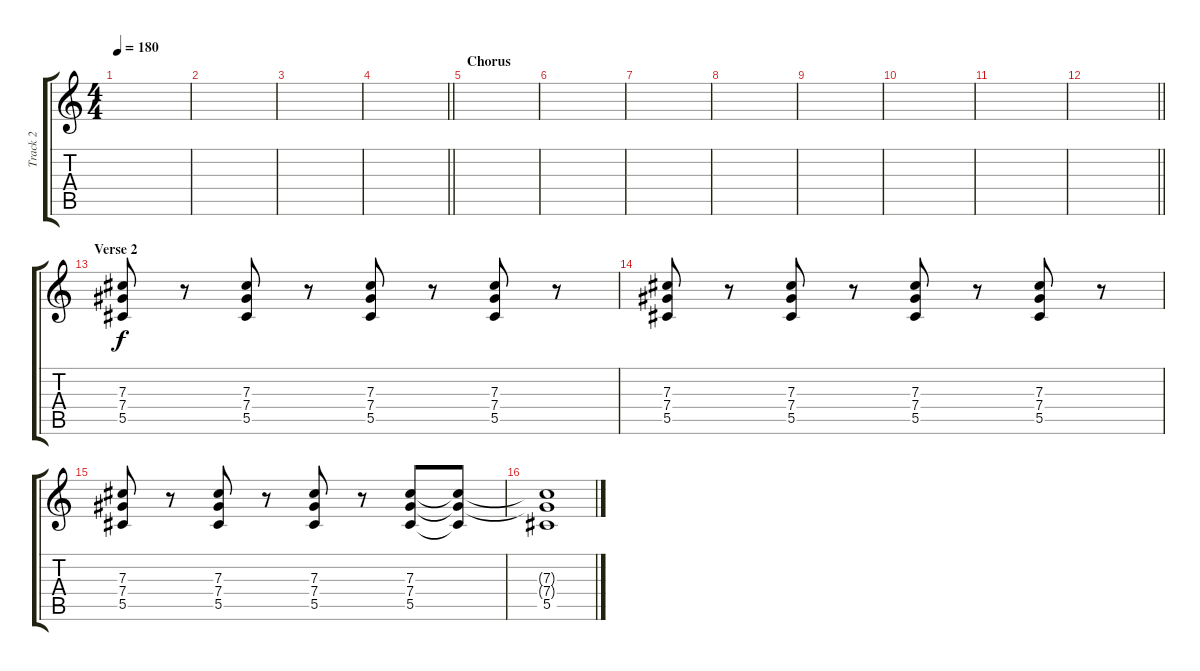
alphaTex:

\track ("Track 2" "Track 2") {instrument overdrivenguitar}
\staff {score tabs}
\tuning (Eb4 Bb3 Gb3 Db3 Ab2 Eb2) {hide}
\ts (4 4)
\tempo 180
\clef g2
\ks c
|
|
|
\barLineRight lightlight
|
\section ("" "Chorus")
|
|
|
|
|
|
|
\barLineRight lightlight
|
\section ("" "Verse 2")
(7.3 7.4 5.5).8 r.8 (7.3 7.4 5.5).8 r.8 (7.3 7.4 5.5).8 r.8 (7.3 7.4 5.5).8 r.8 |
(7.3 7.4 5.5).8 r.8 (7.3 7.4 5.5).8 r.8 (7.3 7.4 5.5).8 r.8 (7.3 7.4 5.5).8 r.8 |
(7.3 7.4 5.5).8 r.8 (7.3 7.4 5.5).8 r.8 (7.3 7.4 5.5).8 r.8 (7.3 7.4 5.5).8 (7.3{t} 7.4{t} 5.5{t}).8 |
(7.3{t} 7.4{t} 5.5).1
